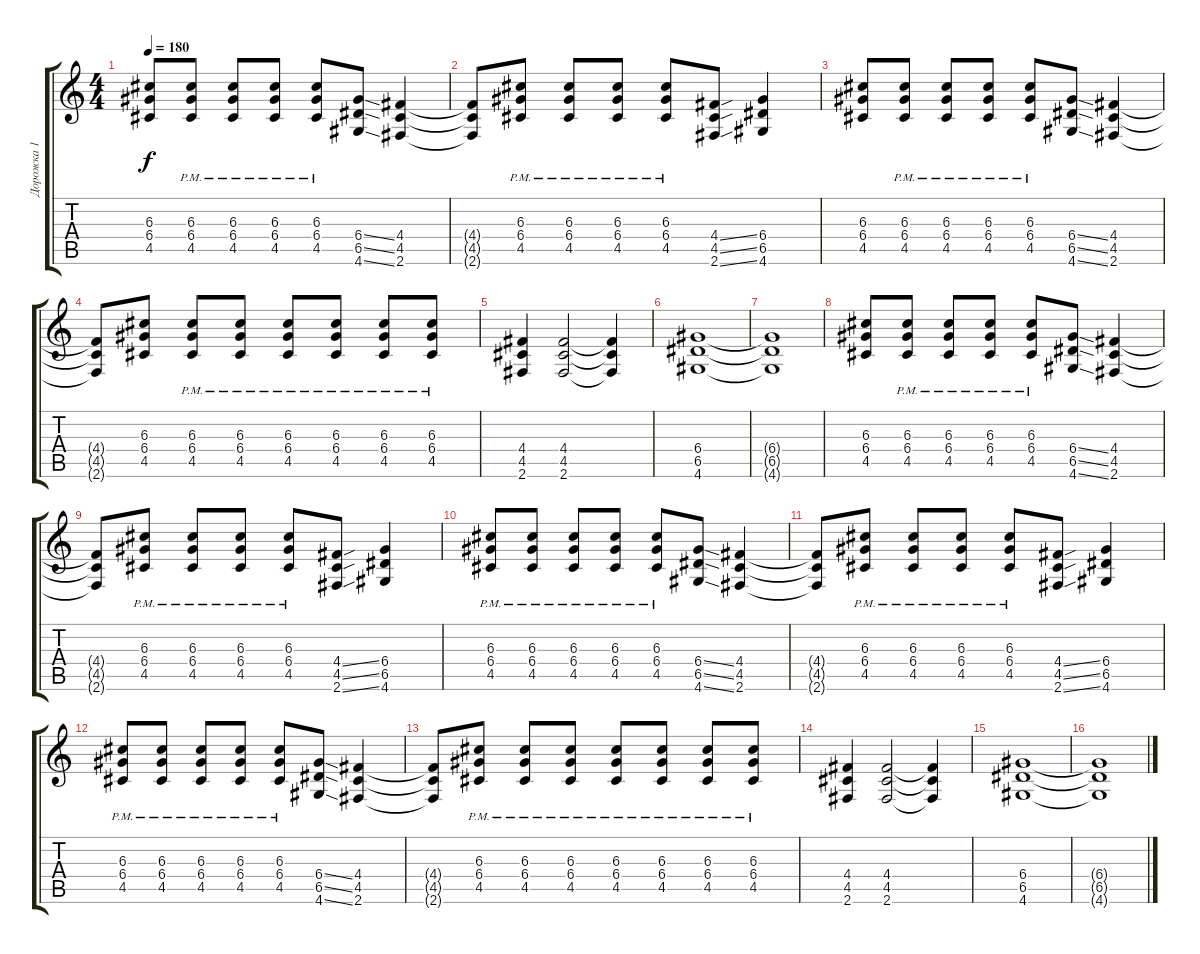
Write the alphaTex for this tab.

\track ("Дорожка 1" "Дорожка 1") {instrument distortionguitar}
\staff {score tabs}
\tuning (E4 B3 G3 D3 A2 E2) {hide}
\ts (4 4)
\tempo 180
\clef g2
\ks c
(6.3 6.4 4.5).8{dy f} (6.3{pm} 6.4{pm} 4.5{pm}).8 (6.3{pm} 6.4{pm} 4.5{pm}).8 (6.3{pm} 6.4{pm} 4.5{pm}).8 (6.3{pm} 6.4{pm} 4.5{pm}).8 (6.4{ss} 6.5{ss} 4.6{ss}).8 (4.4 4.5 2.6).4 |
(4.4{t} 4.5{t} 2.6{t}).8 (6.3{pm} 6.4{pm} 4.5{pm}).8 (6.3{pm} 6.4{pm} 4.5{pm}).8 (6.3{pm} 6.4{pm} 4.5{pm}).8 (6.3{pm} 6.4{pm} 4.5{pm}).8 (4.4{ss} 4.5{ss} 2.6{ss}).8 (6.4 6.5 4.6).4 |
(6.3 6.4 4.5).8 (6.3{pm} 6.4{pm} 4.5{pm}).8 (6.3{pm} 6.4{pm} 4.5{pm}).8 (6.3{pm} 6.4{pm} 4.5{pm}).8 (6.3{pm} 6.4{pm} 4.5{pm}).8 (6.4{ss} 6.5{ss} 4.6{ss}).8 (4.4 4.5 2.6).4 |
(4.4{t} 4.5{t} 2.6{t}).8 (6.3 6.4 4.5).8 (6.3{pm} 6.4{pm} 4.5{pm}).8 (6.3{pm} 6.4{pm} 4.5{pm}).8 (6.3{pm} 6.4{pm} 4.5{pm}).8 (6.3{pm} 6.4{pm} 4.5{pm}).8 (6.3{pm} 6.4{pm} 4.5{pm}).8 (6.3{pm} 6.4{pm} 4.5{pm}).8 |
(4.4 4.5 2.6).4 (4.4 4.5 2.6).2 (4.4{t} 4.5{t} 2.6{t}).4 |
(6.4 6.5 4.6).1 |
(6.4{t} 6.5{t} 4.6{t}).1 |
(6.3 6.4 4.5).8 (6.3{pm} 6.4{pm} 4.5{pm}).8 (6.3{pm} 6.4{pm} 4.5{pm}).8 (6.3{pm} 6.4{pm} 4.5{pm}).8 (6.3{pm} 6.4{pm} 4.5{pm}).8 (6.4{ss} 6.5{ss} 4.6{ss}).8 (4.4 4.5 2.6).4 |
(4.4{t} 4.5{t} 2.6{t}).8 (6.3{pm} 6.4{pm} 4.5{pm}).8 (6.3{pm} 6.4{pm} 4.5{pm}).8 (6.3{pm} 6.4{pm} 4.5{pm}).8 (6.3{pm} 6.4{pm} 4.5{pm}).8 (4.4{ss} 4.5{ss} 2.6{ss}).8 (6.4 6.5 4.6).4 |
(6.3{pm} 6.4{pm} 4.5{pm}).8 (6.3{pm} 6.4{pm} 4.5{pm}).8 (6.3{pm} 6.4{pm} 4.5{pm}).8 (6.3{pm} 6.4{pm} 4.5{pm}).8 (6.3{pm} 6.4{pm} 4.5{pm}).8 (6.4{ss} 6.5{ss} 4.6{ss}).8 (4.4 4.5 2.6).4 |
(4.4{t} 4.5{t} 2.6{t}).8 (6.3{pm} 6.4{pm} 4.5{pm}).8 (6.3{pm} 6.4{pm} 4.5{pm}).8 (6.3{pm} 6.4{pm} 4.5{pm}).8 (6.3{pm} 6.4{pm} 4.5{pm}).8 (4.4{ss} 4.5{ss} 2.6{ss}).8 (6.4 6.5 4.6).4 |
(6.3{pm} 6.4{pm} 4.5{pm}).8 (6.3{pm} 6.4{pm} 4.5{pm}).8 (6.3{pm} 6.4{pm} 4.5{pm}).8 (6.3{pm} 6.4{pm} 4.5{pm}).8 (6.3{pm} 6.4{pm} 4.5{pm}).8 (6.4{ss} 6.5{ss} 4.6{ss}).8 (4.4 4.5 2.6).4 |
(4.4{t} 4.5{t} 2.6{t}).8 (6.3{pm} 6.4{pm} 4.5{pm}).8 (6.3{pm} 6.4{pm} 4.5{pm}).8 (6.3{pm} 6.4{pm} 4.5{pm}).8 (6.3{pm} 6.4{pm} 4.5{pm}).8 (6.3{pm} 6.4{pm} 4.5{pm}).8 (6.3{pm} 6.4{pm} 4.5{pm}).8 (6.3{pm} 6.4{pm} 4.5{pm}).8 |
(4.4 4.5 2.6).4 (4.4 4.5 2.6).2 (4.4{t} 4.5{t} 2.6{t}).4 |
(6.4 6.5 4.6).1 |
(6.4{t} 6.5{t} 4.6{t}).1
